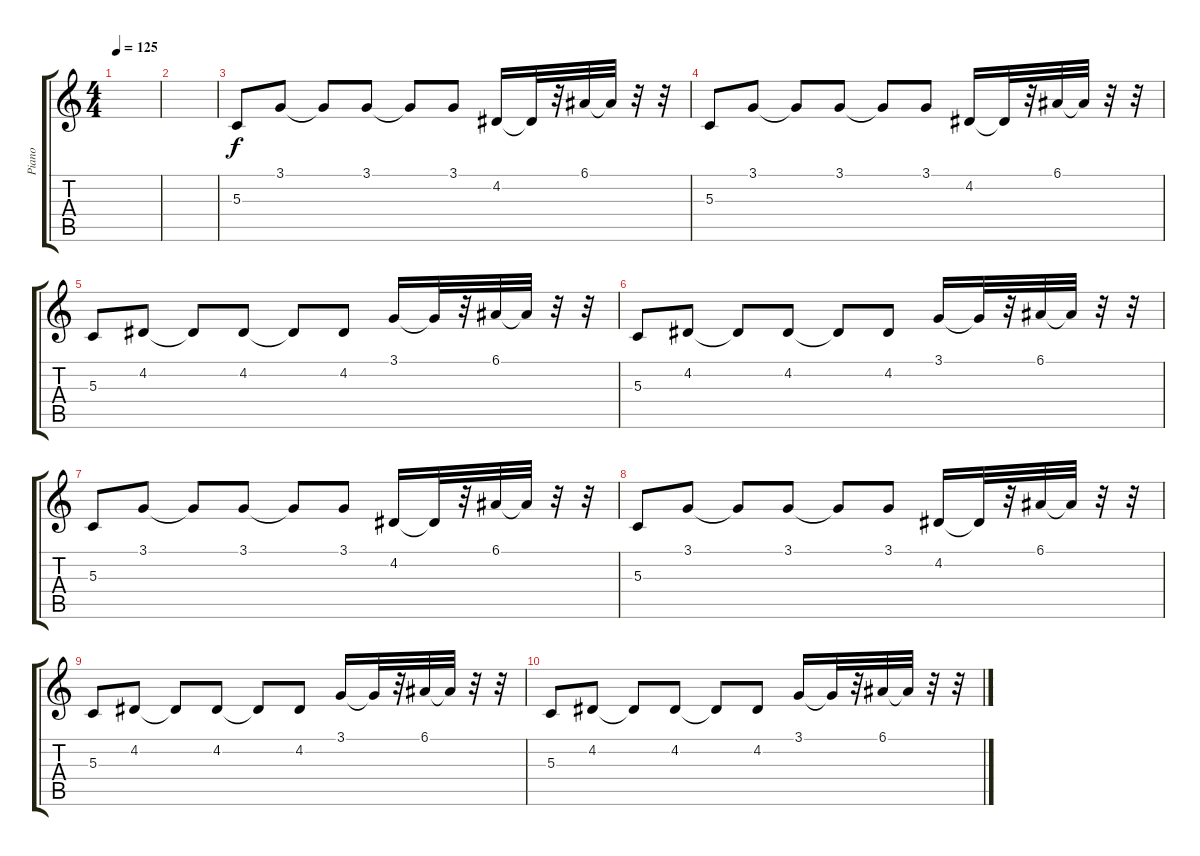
\track ("Piano" "Piano") {instrument electricgrandpiano}
\staff {score tabs}
\tuning (E4 B3 G3 D3 A2 E2) {hide}
\ts (4 4)
\tempo 125
\clef g2
\ks c
|
|
5.3.8{instrument pad7halo} 3.1.8 3.1{t}.8 3.1.8 3.1{t}.8 3.1.8 4.2.16 4.2{t}.32 r.32 6.1.32 6.1{t}.32 r.32 r.32 |
5.3.8 3.1.8 3.1{t}.8 3.1.8 3.1{t}.8 3.1.8 4.2.16 4.2{t}.32 r.32 6.1.32 6.1{t}.32 r.32 r.32 |
5.3.8 4.2.8 4.2{t}.8 4.2.8 4.2{t}.8 4.2.8 3.1.16 3.1{t}.32 r.32 6.1.32 6.1{t}.32 r.32 r.32 |
5.3.8 4.2.8 4.2{t}.8 4.2.8 4.2{t}.8 4.2.8 3.1.16 3.1{t}.32 r.32 6.1.32 6.1{t}.32 r.32 r.32 |
5.3.8 3.1.8 3.1{t}.8 3.1.8 3.1{t}.8 3.1.8 4.2.16 4.2{t}.32 r.32 6.1.32 6.1{t}.32 r.32 r.32 |
5.3.8 3.1.8 3.1{t}.8 3.1.8 3.1{t}.8 3.1.8 4.2.16 4.2{t}.32 r.32 6.1.32 6.1{t}.32 r.32 r.32 |
5.3.8 4.2.8 4.2{t}.8 4.2.8 4.2{t}.8 4.2.8 3.1.16 3.1{t}.32 r.32 6.1.32 6.1{t}.32 r.32 r.32 |
5.3.8 4.2.8 4.2{t}.8 4.2.8 4.2{t}.8 4.2.8 3.1.16 3.1{t}.32 r.32 6.1.32 6.1{t}.32 r.32 r.32
